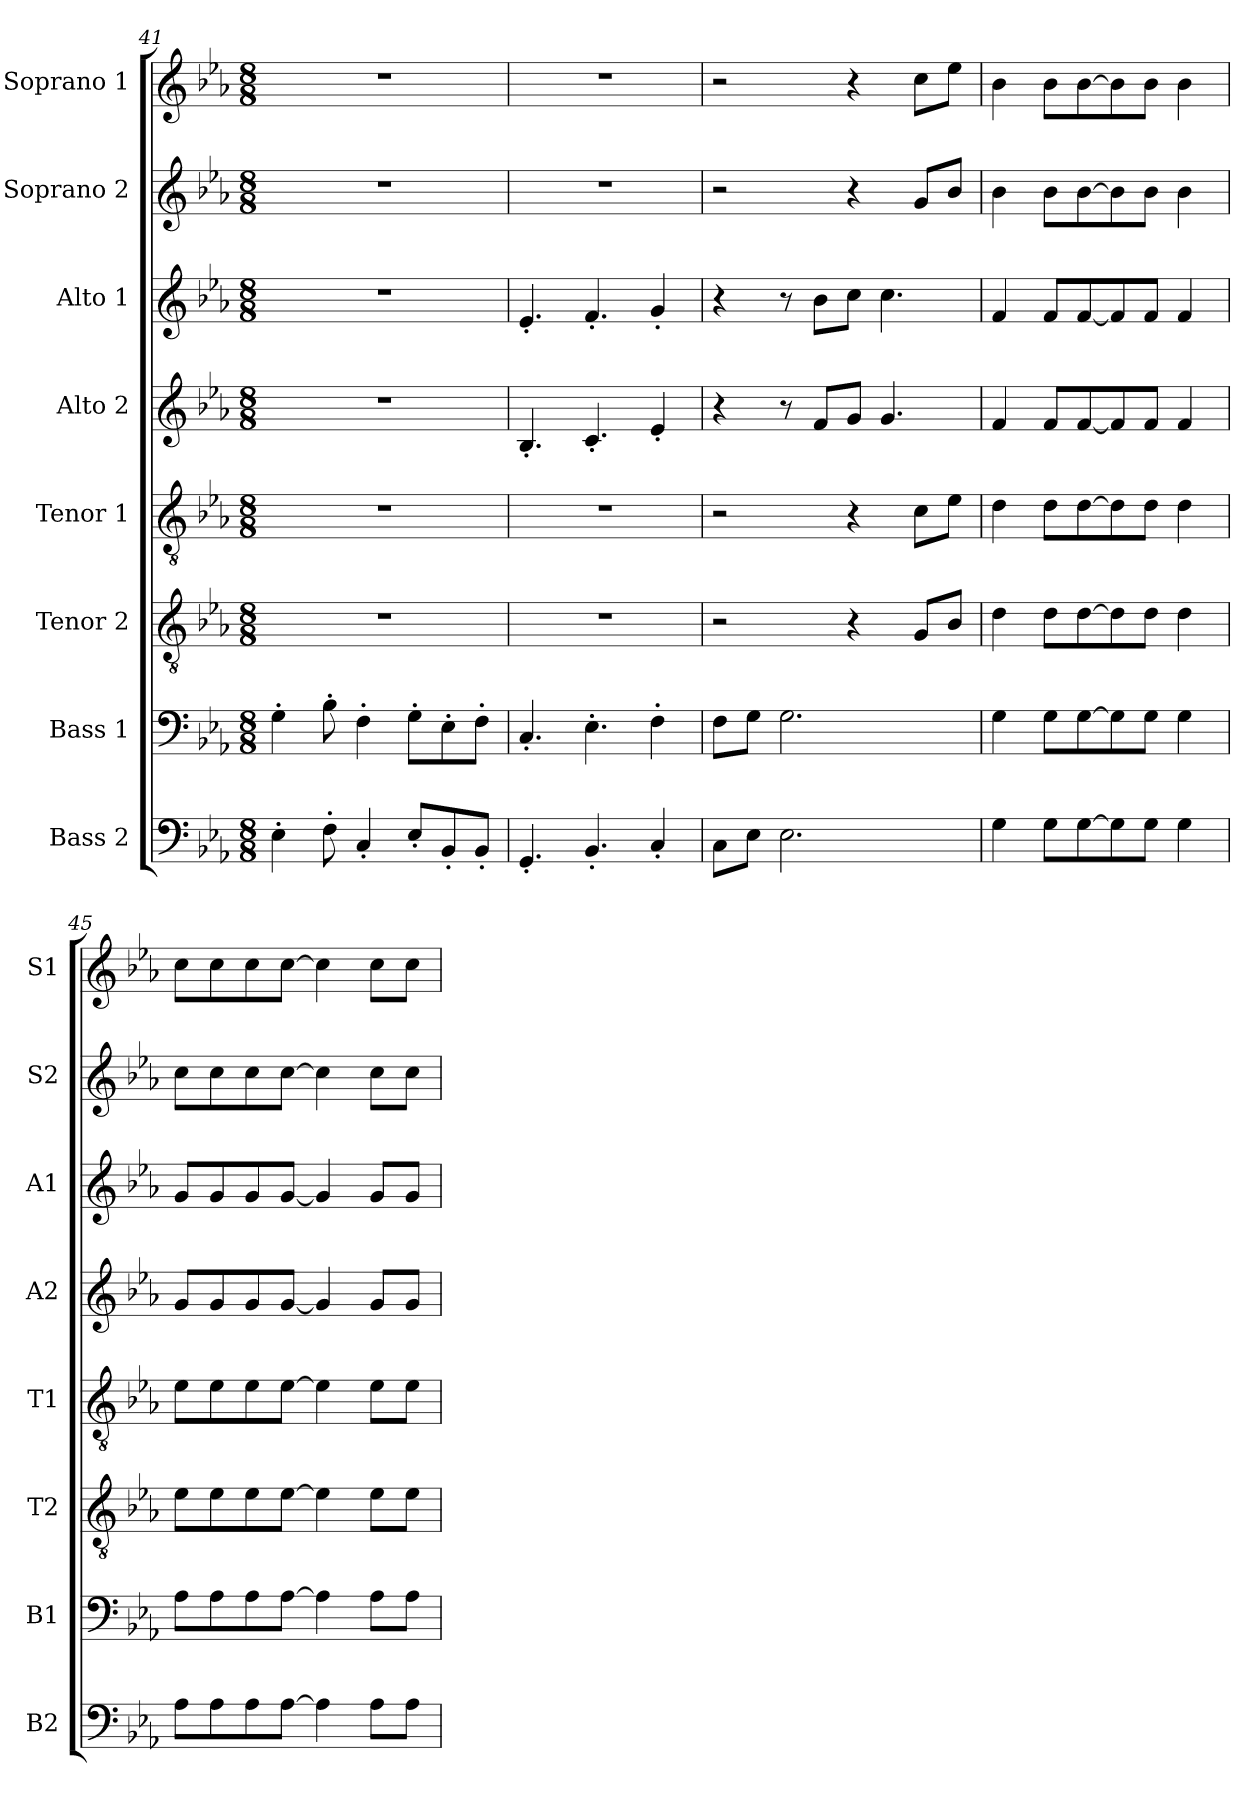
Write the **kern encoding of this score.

**kern	**kern	**kern	**kern	**kern	**kern	**kern	**kern
*part8	*part7	*part6	*part5	*part4	*part3	*part2	*part1
*staff8	*staff7	*staff6	*staff5	*staff4	*staff3	*staff2	*staff1
*I"Bass 2	*I"Bass 1	*I"Tenor 2	*I"Tenor 1	*I"Alto 2	*I"Alto 1	*I"Soprano 2	*I"Soprano 1
*I'B2	*I'B1	*I'T2	*I'T1	*I'A2	*I'A1	*I'S2	*I'S1
*clefF4	*clefF4	*clefGv2	*clefGv2	*clefG2	*clefG2	*clefG2	*clefG2
*k[b-e-a-]	*k[b-e-a-]	*k[b-e-a-]	*k[b-e-a-]	*k[b-e-a-]	*k[b-e-a-]	*k[b-e-a-]	*k[b-e-a-]
*M8/8	*M8/8	*M8/8	*M8/8	*M8/8	*M8/8	*M8/8	*M8/8
=41	=41	=41	=41	=41	=41	=41	=41
4E-'\	4G'\	1r	1r	1r	1r	1r	1r
8F'\	8B-'\	.	.	.	.	.	.
4C'/	4F'\	.	.	.	.	.	.
8E-'/L	8G'\L	.	.	.	.	.	.
8BB-'/	8E-'\	.	.	.	.	.	.
8BB-'/J	8F'\J	.	.	.	.	.	.
=42	=42	=42	=42	=42	=42	=42	=42
4.GG'/	4.C'/	1r	1r	4.B-'/	4.e-'/	1r	1r
4.BB-'/	4.E-'\	.	.	4.c'/	4.f'/	.	.
4C'/	4F'\	.	.	4e-'/	4g'/	.	.
=43	=43	=43	=43	=43	=43	=43	=43
8C\L	8F\L	2r	2r	4r	4r	2r	2r
8E-\J	8G\J	.	.	.	.	.	.
2.E-\	2.G\	.	.	8r	8r	.	.
.	.	.	.	8f/L	8b-\L	.	.
.	.	4r	4r	8g/J	8cc\J	4r	4r
.	.	.	.	4.g/	4.cc\	.	.
.	.	8G/L	8c\L	.	.	8g/L	8cc\L
.	.	8B-/J	8e-\J	.	.	8b-/J	8ee-\J
!!LO:PB:g=z
=44	=44	=44	=44	=44	=44	=44	=44
4G\	4G\	4d\	4d\	4f/	4f/	4b-\	4b-\
8G\L	8G\L	8d\L	8d\L	8f/L	8f/L	8b-\L	8b-\L
[8G\	[8G\	[8d\	[8d\	[8f/	[8f/	[8b-\	[8b-\
8G\]	8G\]	8d\]	8d\]	8f/]	8f/]	8b-\]	8b-\]
8G\J	8G\J	8d\J	8d\J	8f/J	8f/J	8b-\J	8b-\J
4G\	4G\	4d\	4d\	4f/	4f/	4b-\	4b-\
=45	=45	=45	=45	=45	=45	=45	=45
8A-\L	8A-\L	8e-\L	8e-\L	8g/L	8g/L	8cc\L	8cc\L
8A-\	8A-\	8e-\	8e-\	8g/	8g/	8cc\	8cc\
8A-\	8A-\	8e-\	8e-\	8g/	8g/	8cc\	8cc\
[8A-\J	[8A-\J	[8e-\J	[8e-\J	[8g/J	[8g/J	[8cc\J	[8cc\J
4A-\]	4A-\]	4e-\]	4e-\]	4g/]	4g/]	4cc\]	4cc\]
8A-\L	8A-\L	8e-\L	8e-\L	8g/L	8g/L	8cc\L	8cc\L
8A-\J	8A-\J	8e-\J	8e-\J	8g/J	8g/J	8cc\J	8cc\J
=	=	=	=	=	=	=	=
*-	*-	*-	*-	*-	*-	*-	*-
